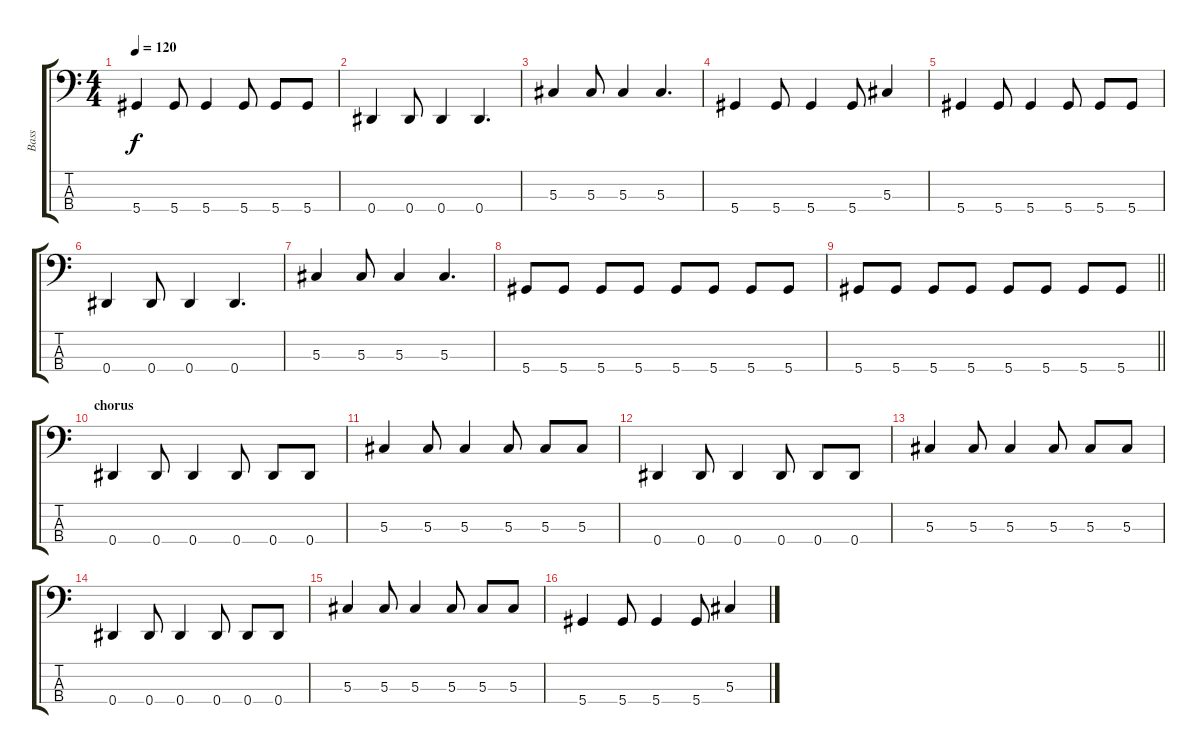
\track ("Bass" "Bass") {instrument acousticbass}
\staff {score tabs}
\tuning (Gb2 Db2 Ab1 Eb1) {hide}
\ts (4 4)
\tempo 120
\clef f4
\ks c
5.4.4{dy f} 5.4.8 5.4.4 5.4.8 5.4.8 5.4.8 |
0.4.4 0.4.8 0.4.4 0.4.4{d} |
5.3.4 5.3.8 5.3.4 5.3.4{d} |
5.4.4 5.4.8 5.4.4 5.4.8 5.3.4 |
5.4.4 5.4.8 5.4.4 5.4.8 5.4.8 5.4.8 |
0.4.4 0.4.8 0.4.4 0.4.4{d} |
5.3.4 5.3.8 5.3.4 5.3.4{d} |
5.4.8 5.4.8 5.4.8 5.4.8 5.4.8 5.4.8 5.4.8 5.4.8 |
\barLineRight lightlight
5.4.8 5.4.8 5.4.8 5.4.8 5.4.8 5.4.8 5.4.8 5.4.8 |
\section ("" "chorus")
0.4.4 0.4.8 0.4.4 0.4.8 0.4.8 0.4.8 |
5.3.4 5.3.8 5.3.4 5.3.8 5.3.8 5.3.8 |
0.4.4 0.4.8 0.4.4 0.4.8 0.4.8 0.4.8 |
5.3.4 5.3.8 5.3.4 5.3.8 5.3.8 5.3.8 |
0.4.4 0.4.8 0.4.4 0.4.8 0.4.8 0.4.8 |
5.3.4 5.3.8 5.3.4 5.3.8 5.3.8 5.3.8 |
5.4.4 5.4.8 5.4.4 5.4.8 5.3.4
